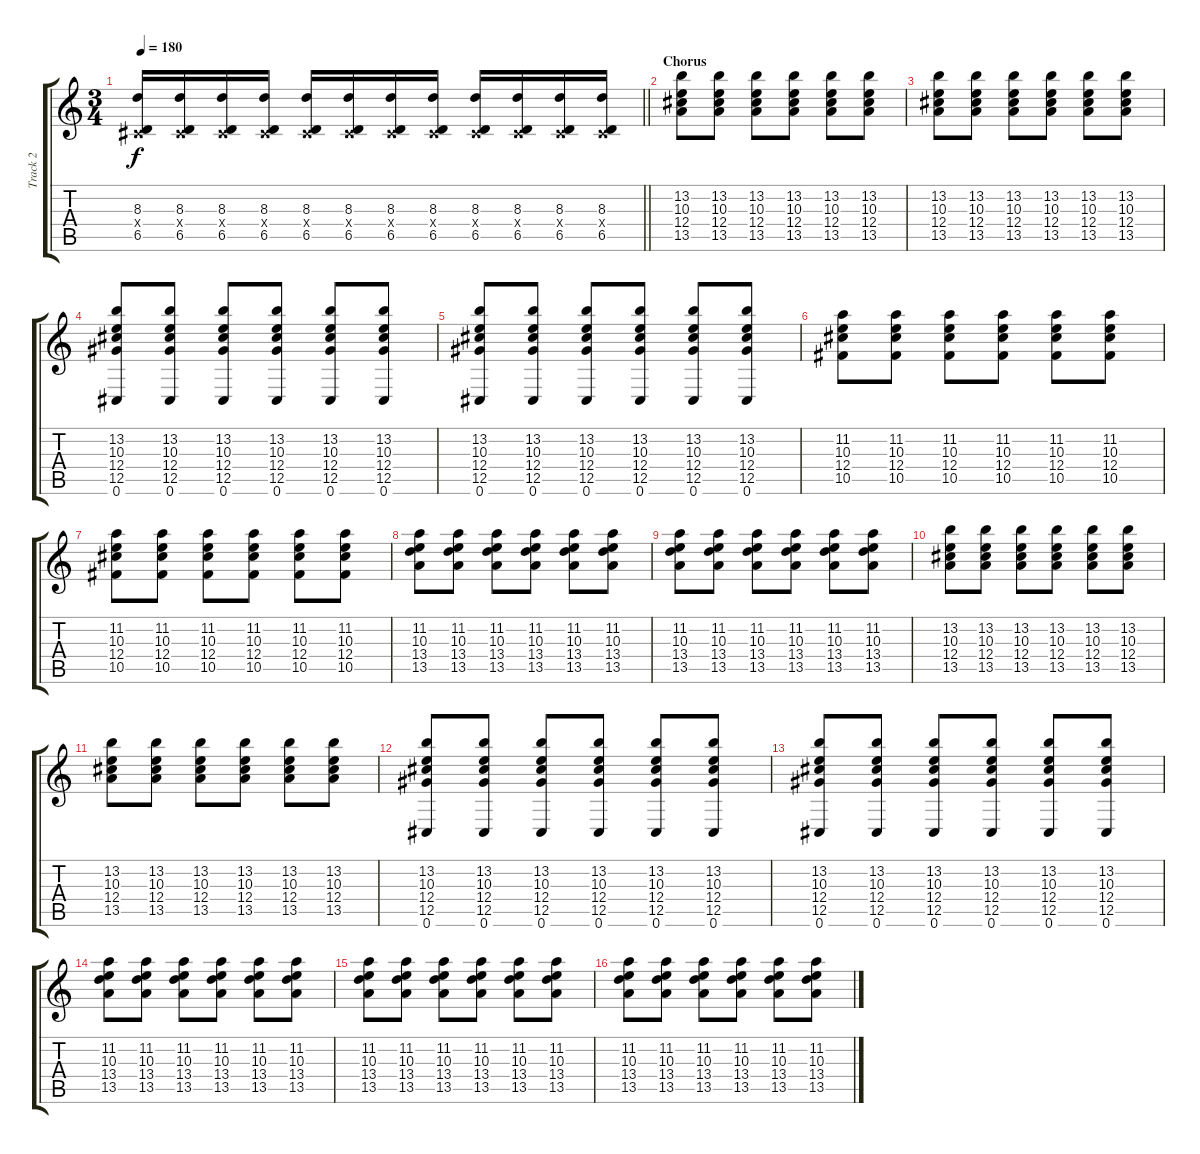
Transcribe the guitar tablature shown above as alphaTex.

\track ("Track 2" "Track 2") {instrument overdrivenguitar}
\staff {score tabs}
\tuning (Eb4 Bb3 Gb3 Db3 Ab2 Db2) {hide}
\ts (3 4)
\tempo 180
\clef g2
\barLineRight lightlight
\ks c
(8.3 0.4{x} 6.5).16{dy f} (8.3 0.4{x} 6.5).16 (8.3 0.4{x} 6.5).16 (8.3 0.4{x} 6.5).16 (8.3 0.4{x} 6.5).16 (8.3 0.4{x} 6.5).16 (8.3 0.4{x} 6.5).16 (8.3 0.4{x} 6.5).16 (8.3 0.4{x} 6.5).16 (8.3 0.4{x} 6.5).16 (8.3 0.4{x} 6.5).16 (8.3 0.4{x} 6.5).16 |
\section ("" "Chorus")
(13.2 10.3 12.4 13.5).8 (13.2 10.3 12.4 13.5).8 (13.2 10.3 12.4 13.5).8 (13.2 10.3 12.4 13.5).8 (13.2 10.3 12.4 13.5).8 (13.2 10.3 12.4 13.5).8 |
(13.2 10.3 12.4 13.5).8 (13.2 10.3 12.4 13.5).8 (13.2 10.3 12.4 13.5).8 (13.2 10.3 12.4 13.5).8 (13.2 10.3 12.4 13.5).8 (13.2 10.3 12.4 13.5).8 |
(13.2 10.3 12.4 12.5 0.6).8 (13.2 10.3 12.4 12.5 0.6).8 (13.2 10.3 12.4 12.5 0.6).8 (13.2 10.3 12.4 12.5 0.6).8 (13.2 10.3 12.4 12.5 0.6).8 (13.2 10.3 12.4 12.5 0.6).8 |
(13.2 10.3 12.4 12.5 0.6).8 (13.2 10.3 12.4 12.5 0.6).8 (13.2 10.3 12.4 12.5 0.6).8 (13.2 10.3 12.4 12.5 0.6).8 (13.2 10.3 12.4 12.5 0.6).8 (13.2 10.3 12.4 12.5 0.6).8 |
(11.2 10.3 12.4 10.5).8 (11.2 10.3 12.4 10.5).8 (11.2 10.3 12.4 10.5).8 (11.2 10.3 12.4 10.5).8 (11.2 10.3 12.4 10.5).8 (11.2 10.3 12.4 10.5).8 |
(11.2 10.3 12.4 10.5).8 (11.2 10.3 12.4 10.5).8 (11.2 10.3 12.4 10.5).8 (11.2 10.3 12.4 10.5).8 (11.2 10.3 12.4 10.5).8 (11.2 10.3 12.4 10.5).8 |
(11.2 10.3 13.4 13.5).8 (11.2 10.3 13.4 13.5).8 (11.2 10.3 13.4 13.5).8 (11.2 10.3 13.4 13.5).8 (11.2 10.3 13.4 13.5).8 (11.2 10.3 13.4 13.5).8 |
(11.2 10.3 13.4 13.5).8 (11.2 10.3 13.4 13.5).8 (11.2 10.3 13.4 13.5).8 (11.2 10.3 13.4 13.5).8 (11.2 10.3 13.4 13.5).8 (11.2 10.3 13.4 13.5).8 |
(13.2 10.3 12.4 13.5).8 (13.2 10.3 12.4 13.5).8 (13.2 10.3 12.4 13.5).8 (13.2 10.3 12.4 13.5).8 (13.2 10.3 12.4 13.5).8 (13.2 10.3 12.4 13.5).8 |
(13.2 10.3 12.4 13.5).8 (13.2 10.3 12.4 13.5).8 (13.2 10.3 12.4 13.5).8 (13.2 10.3 12.4 13.5).8 (13.2 10.3 12.4 13.5).8 (13.2 10.3 12.4 13.5).8 |
(13.2 10.3 12.4 12.5 0.6).8 (13.2 10.3 12.4 12.5 0.6).8 (13.2 10.3 12.4 12.5 0.6).8 (13.2 10.3 12.4 12.5 0.6).8 (13.2 10.3 12.4 12.5 0.6).8 (13.2 10.3 12.4 12.5 0.6).8 |
(13.2 10.3 12.4 12.5 0.6).8 (13.2 10.3 12.4 12.5 0.6).8 (13.2 10.3 12.4 12.5 0.6).8 (13.2 10.3 12.4 12.5 0.6).8 (13.2 10.3 12.4 12.5 0.6).8 (13.2 10.3 12.4 12.5 0.6).8 |
(11.2 10.3 13.4 13.5).8 (11.2 10.3 13.4 13.5).8 (11.2 10.3 13.4 13.5).8 (11.2 10.3 13.4 13.5).8 (11.2 10.3 13.4 13.5).8 (11.2 10.3 13.4 13.5).8 |
(11.2 10.3 13.4 13.5).8 (11.2 10.3 13.4 13.5).8 (11.2 10.3 13.4 13.5).8 (11.2 10.3 13.4 13.5).8 (11.2 10.3 13.4 13.5).8 (11.2 10.3 13.4 13.5).8 |
(11.2 10.3 13.4 13.5).8 (11.2 10.3 13.4 13.5).8 (11.2 10.3 13.4 13.5).8 (11.2 10.3 13.4 13.5).8 (11.2 10.3 13.4 13.5).8 (11.2 10.3 13.4 13.5).8
